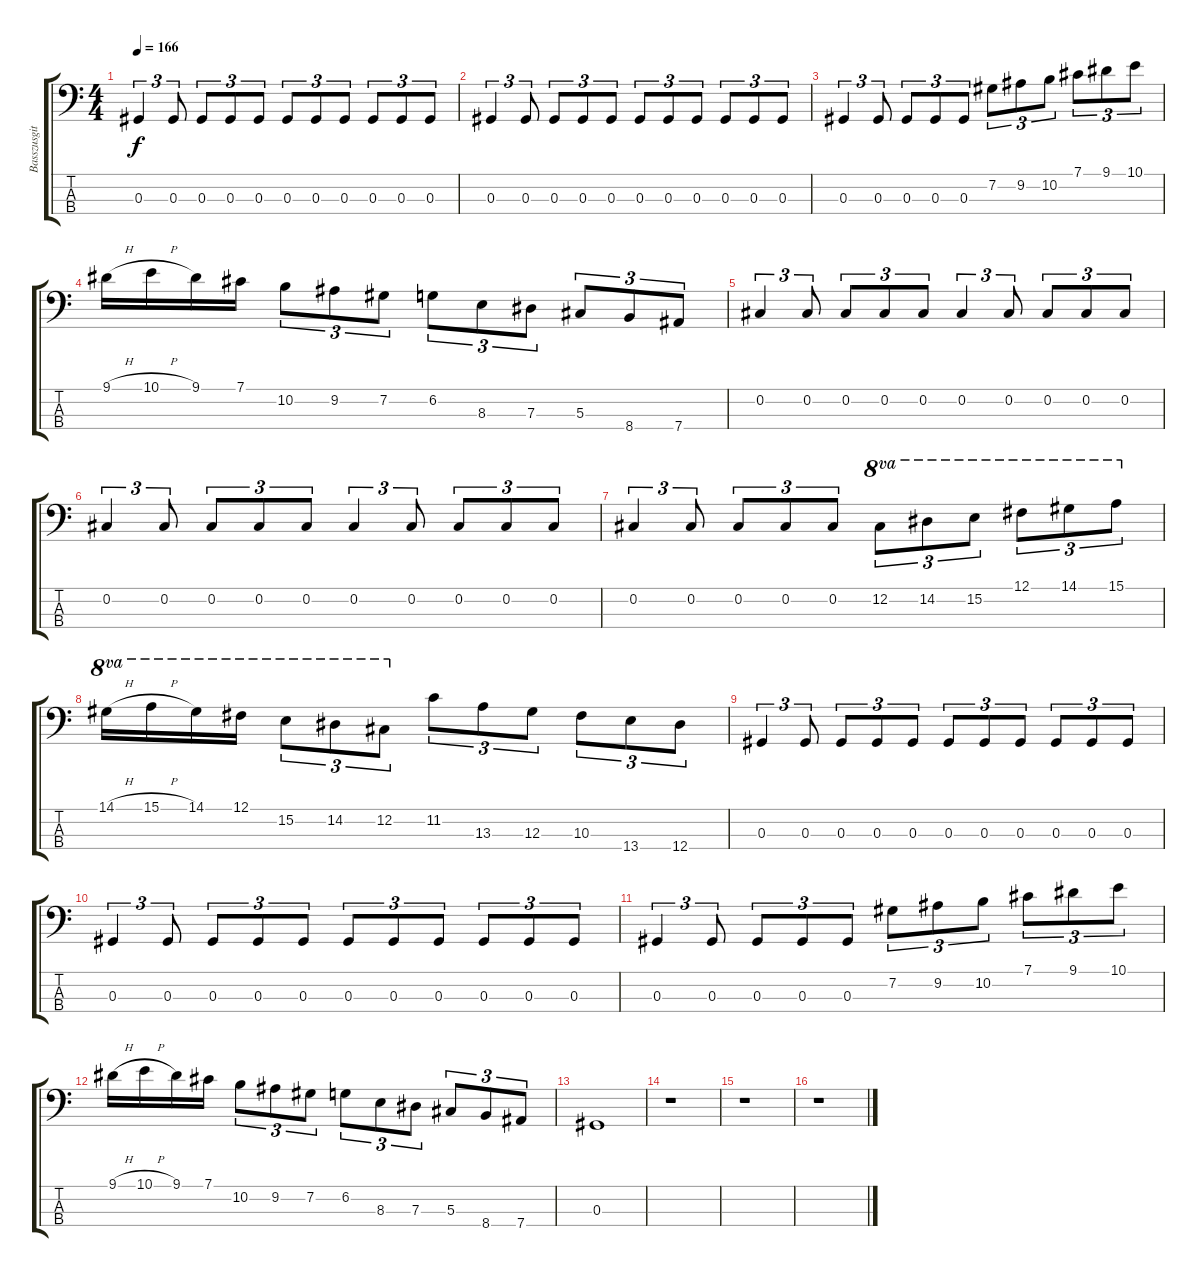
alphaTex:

\track ("Basszusgitár (Barry Dunaway)" "Basszusgit") {instrument electricbassfinger}
\staff {score tabs}
\tuning (Gb2 Db2 Ab1 Eb1) {hide}
\ts (4 4)
\tempo 166
\clef f4
\ks c
0.3.4{tu (3 2) dy f} 0.3.8{tu (3 2)} 0.3.8{tu (3 2)} 0.3.8{tu (3 2)} 0.3.8{tu (3 2)} 0.3.8{tu (3 2)} 0.3.8{tu (3 2)} 0.3.8{tu (3 2)} 0.3.8{tu (3 2)} 0.3.8{tu (3 2)} 0.3.8{tu (3 2)} |
0.3.4{tu (3 2)} 0.3.8{tu (3 2)} 0.3.8{tu (3 2)} 0.3.8{tu (3 2)} 0.3.8{tu (3 2)} 0.3.8{tu (3 2)} 0.3.8{tu (3 2)} 0.3.8{tu (3 2)} 0.3.8{tu (3 2)} 0.3.8{tu (3 2)} 0.3.8{tu (3 2)} |
0.3.4{tu (3 2)} 0.3.8{tu (3 2)} 0.3.8{tu (3 2)} 0.3.8{tu (3 2)} 0.3.8{tu (3 2)} 7.2.8{tu (3 2)} 9.2.8{tu (3 2)} 10.2.8{tu (3 2)} 7.1.8{tu (3 2)} 9.1.8{tu (3 2)} 10.1.8{tu (3 2)} |
9.1{h}.16 10.1{h}.16 9.1.16 7.1.16 10.2.8{tu (3 2)} 9.2.8{tu (3 2)} 7.2.8{tu (3 2)} 6.2.8{tu (3 2)} 8.3.8{tu (3 2)} 7.3.8{tu (3 2)} 5.3.8{tu (3 2)} 8.4.8{tu (3 2)} 7.4.8{tu (3 2)} |
0.2.4{tu (3 2)} 0.2.8{tu (3 2)} 0.2.8{tu (3 2)} 0.2.8{tu (3 2)} 0.2.8{tu (3 2)} 0.2.4{tu (3 2)} 0.2.8{tu (3 2)} 0.2.8{tu (3 2)} 0.2.8{tu (3 2)} 0.2.8{tu (3 2)} |
0.2.4{tu (3 2)} 0.2.8{tu (3 2)} 0.2.8{tu (3 2)} 0.2.8{tu (3 2)} 0.2.8{tu (3 2)} 0.2.4{tu (3 2)} 0.2.8{tu (3 2)} 0.2.8{tu (3 2)} 0.2.8{tu (3 2)} 0.2.8{tu (3 2)} |
0.2.4{tu (3 2)} 0.2.8{tu (3 2)} 0.2.8{tu (3 2)} 0.2.8{tu (3 2)} 0.2.8{tu (3 2)} 12.2.8{tu (3 2) ot 8va} 14.2.8{tu (3 2) ot 8va} 15.2.8{tu (3 2) ot 8va} 12.1.8{tu (3 2) ot 8va} 14.1.8{tu (3 2) ot 8va} 15.1.8{tu (3 2) ot 8va} |
14.1{h}.16{ot 8va} 15.1{h}.16{ot 8va} 14.1.16{ot 8va} 12.1.16{ot 8va} 15.2.8{tu (3 2) ot 8va} 14.2.8{tu (3 2) ot 8va} 12.2.8{tu (3 2) ot 8va} 11.2.8{tu (3 2)} 13.3.8{tu (3 2)} 12.3.8{tu (3 2)} 10.3.8{tu (3 2)} 13.4.8{tu (3 2)} 12.4.8{tu (3 2)} |
0.3.4{tu (3 2)} 0.3.8{tu (3 2)} 0.3.8{tu (3 2)} 0.3.8{tu (3 2)} 0.3.8{tu (3 2)} 0.3.8{tu (3 2)} 0.3.8{tu (3 2)} 0.3.8{tu (3 2)} 0.3.8{tu (3 2)} 0.3.8{tu (3 2)} 0.3.8{tu (3 2)} |
0.3.4{tu (3 2)} 0.3.8{tu (3 2)} 0.3.8{tu (3 2)} 0.3.8{tu (3 2)} 0.3.8{tu (3 2)} 0.3.8{tu (3 2)} 0.3.8{tu (3 2)} 0.3.8{tu (3 2)} 0.3.8{tu (3 2)} 0.3.8{tu (3 2)} 0.3.8{tu (3 2)} |
0.3.4{tu (3 2)} 0.3.8{tu (3 2)} 0.3.8{tu (3 2)} 0.3.8{tu (3 2)} 0.3.8{tu (3 2)} 7.2.8{tu (3 2)} 9.2.8{tu (3 2)} 10.2.8{tu (3 2)} 7.1.8{tu (3 2)} 9.1.8{tu (3 2)} 10.1.8{tu (3 2)} |
9.1{h}.16 10.1{h}.16 9.1.16 7.1.16 10.2.8{tu (3 2)} 9.2.8{tu (3 2)} 7.2.8{tu (3 2)} 6.2.8{tu (3 2)} 8.3.8{tu (3 2)} 7.3.8{tu (3 2)} 5.3.8{tu (3 2)} 8.4.8{tu (3 2)} 7.4.8{tu (3 2)} |
0.3.1 |
r.1 |
r.1 |
r.1
